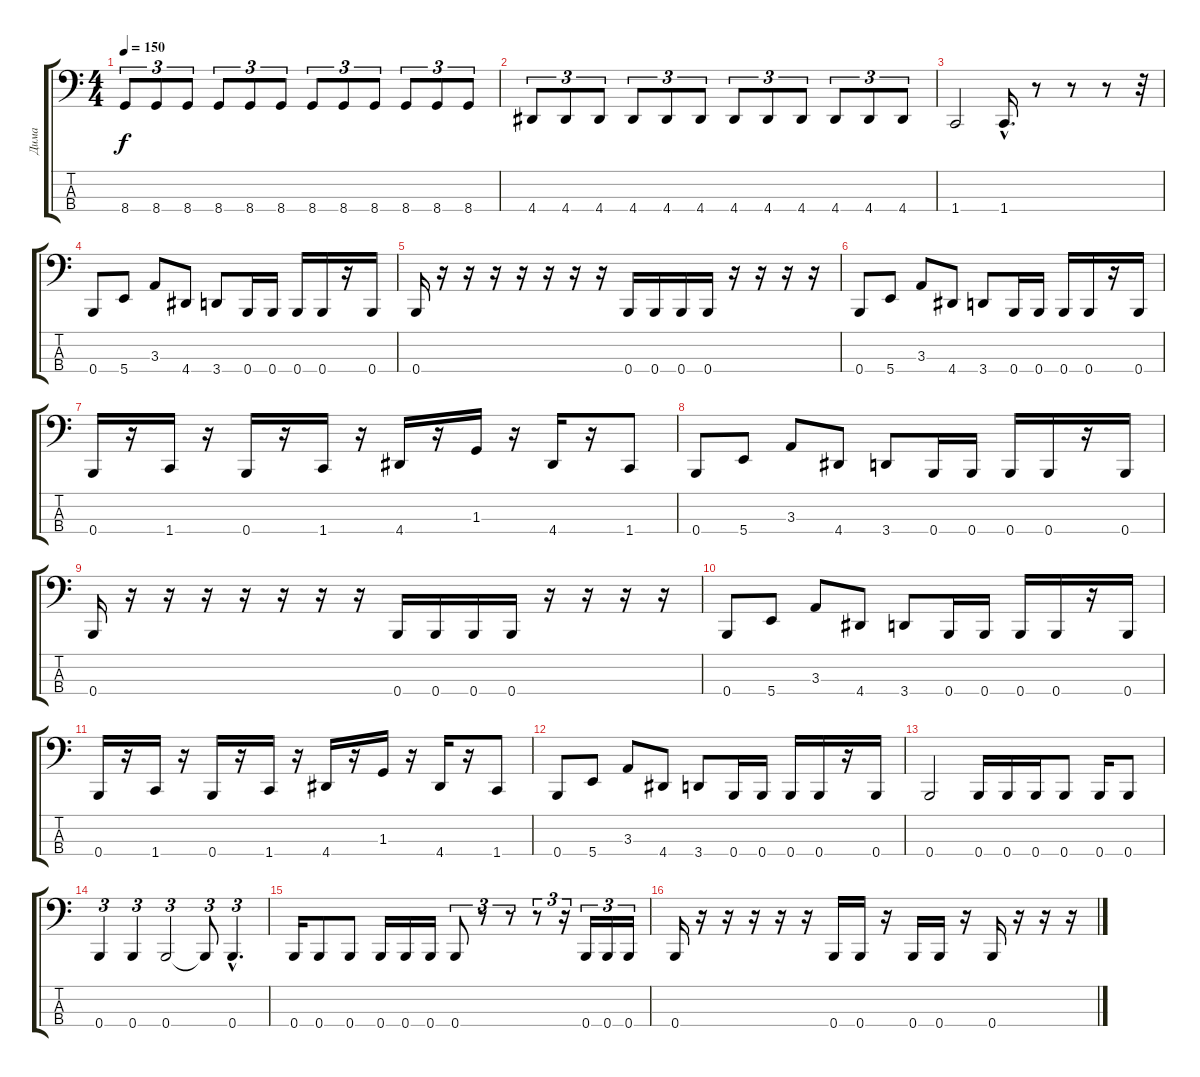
\track ("Дима" "Дима") {instrument electricbassfinger}
\staff {score tabs}
\tuning (E2 B1 Gb1 B0) {hide}
\ts (4 4)
\tempo 150
\clef f4
\ks c
8.4.8{tu (3 2) dy f} 8.4.8{tu (3 2)} 8.4.8{tu (3 2)} 8.4.8{tu (3 2)} 8.4.8{tu (3 2)} 8.4.8{tu (3 2)} 8.4.8{tu (3 2)} 8.4.8{tu (3 2)} 8.4.8{tu (3 2)} 8.4.8{tu (3 2)} 8.4.8{tu (3 2)} 8.4.8{tu (3 2)} |
4.4.8{tu (3 2)} 4.4.8{tu (3 2)} 4.4.8{tu (3 2)} 4.4.8{tu (3 2)} 4.4.8{tu (3 2)} 4.4.8{tu (3 2)} 4.4.8{tu (3 2)} 4.4.8{tu (3 2)} 4.4.8{tu (3 2)} 4.4.8{tu (3 2)} 4.4.8{tu (3 2)} 4.4.8{tu (3 2)} |
1.4.2 1.4{hac}.16{d} r.8 r.8 r.8 r.32 |
0.4.8 5.4.8 3.3.8 4.4.8 3.4.8 0.4.16 0.4.16 0.4.16 0.4.16 r.16 0.4.16 |
0.4.16 r.16 r.16 r.16 r.16 r.16 r.16 r.16 0.4.16 0.4.16 0.4.16 0.4.16 r.16 r.16 r.16 r.16 |
0.4.8 5.4.8 3.3.8 4.4.8 3.4.8 0.4.16 0.4.16 0.4.16 0.4.16 r.16 0.4.16 |
0.4.16 r.16 1.4.16 r.16 0.4.16 r.16 1.4.16 r.16 4.4.16 r.16 1.3.16 r.16 4.4.16 r.16 1.4.8 |
0.4.8 5.4.8 3.3.8 4.4.8 3.4.8 0.4.16 0.4.16 0.4.16 0.4.16 r.16 0.4.16 |
0.4.16 r.16 r.16 r.16 r.16 r.16 r.16 r.16 0.4.16 0.4.16 0.4.16 0.4.16 r.16 r.16 r.16 r.16 |
0.4.8 5.4.8 3.3.8 4.4.8 3.4.8 0.4.16 0.4.16 0.4.16 0.4.16 r.16 0.4.16 |
0.4.16 r.16 1.4.16 r.16 0.4.16 r.16 1.4.16 r.16 4.4.16 r.16 1.3.16 r.16 4.4.16 r.16 1.4.8 |
0.4.8 5.4.8 3.3.8 4.4.8 3.4.8 0.4.16 0.4.16 0.4.16 0.4.16 r.16 0.4.16 |
0.4.2 0.4.16 0.4.16 0.4.16 0.4.8 0.4.16 0.4.8 |
0.4.4{tu (3 2)} 0.4.4{tu (3 2)} 0.4.2{tu (3 2)} 0.4{t}.8{tu (3 2)} 0.4{hac}.4{d tu (3 2)} |
0.4.16 0.4.8 0.4.8 0.4.16 0.4.16 0.4.16 0.4.8{tu (3 2)} r.8{tu (3 2)} r.8{tu (3 2)} r.8{tu (3 2)} r.16{tu (3 2)} 0.4.16{tu (3 2)} 0.4.16{tu (3 2)} 0.4.16{tu (3 2)} |
0.4.16 r.16 r.16 r.16 r.16 r.16 0.4.16 0.4.16 r.16 0.4.16 0.4.16 r.16 0.4.16 r.16 r.16 r.16
